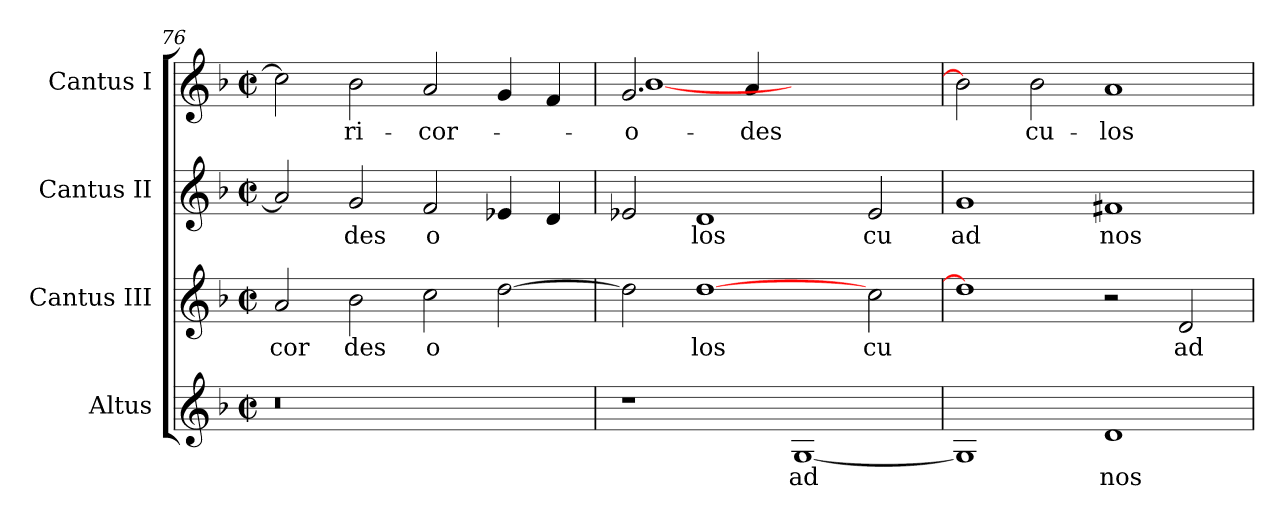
**kern	**text	**kern	**text	**kern	**text	**kern	**text
*part4	*part4	*part3	*part3	*part2	*part2	*part1	*part1
*staff4	*staff4	*staff3	*staff3	*staff2	*staff2	*staff1	*staff1
*I"Altus	*	*I"Cantus III	*	*I"Cantus II	*	*I"Cantus I	*
*clefG2	*	*clefG2	*	*clefG2	*	*clefG2	*
*k[b-]	*	*k[b-]	*	*k[b-]	*	*k[b-]	*
*F:	*	*F:	*	*F:	*	*F:	*
*M2/2	*	*M2/2	*	*M2/2	*	*M2/2	*
*met(c|)	*	*met(c|)	*	*met(c|)	*	*met(c|)	*
=76	=76	=76	=76	=76	=76	=76	=76
!	!	!	!LO:LY:b:cj	!	!	!	!
0r	.	2a/	cor	2a/]	.	2cc\]	.
!	!	!	!LO:LY:b:cj	!	!LO:LY:b:cj	!	!LO:LY:b:cj
.	.	2b-\	des	2g/	des	2b-\	-ri-
!	!	!	!LO:LY:b:cj	!	!LO:LY:b:cj	!	!LO:LY:b
.	.	2cc\	o	2f/	o	2a/	-cor-
.	.	[>2dd\	.	4e-/	.	4g/	.
.	.	.	.	4d/	.	4f/	.
=77	=77	=77	=77	=77	=77	=77	=77
*	*	*	*	*	*	*^	*
!	!	!	!	!	!	!	!	!LO:LY:b:rj
1r	.	2dd\]	.	2e-/	.	2.g/	[>1b-	o-
!	!	!	!LO:LY:b:cj	!	!LO:LY:b:cj	!	!	!
.	.	[>1dd	los	1d	los	.	.	.
!	!	!	!	!	!	!	!	!LO:LY:b:cj
.	.	.	.	.	.	4a/	.	-des
!	!LO:LY:b:cj	!	!	!	!	!	!	!
[<1G	ad	.	.	.	.	1ryy	1ryy	.
!	!	!	!LO:LY:b:cj	!	!LO:LY:b:cj	!	!	!
.	.	2cc\	cu	2e-/	cu	.	.	.
*	*	*	*	*	*	*v	*v	*
=78	=78	=78	=78	=78	=78	=78	=78
!	!	!	!	!	!LO:LY:b:cj	!	!
1G]	.	1dd]	.	1g	ad	2b-\]	.
!	!	!	!	!	!	!	!LO:LY:b:cj
.	.	.	.	.	.	2b-\	-cu-
!	!LO:LY:b:cj	!	!	!	!LO:LY:b:cj	!	!LO:LY:b:cj
1d	nos	2r	.	1f#X	nos	1a	-los
!	!	!	!LO:LY:b:cj	!	!	!	!
.	.	2d/	ad	.	.	.	.
=	=	=	=	=	=	=	=
*-	*-	*-	*-	*-	*-	*-	*-
